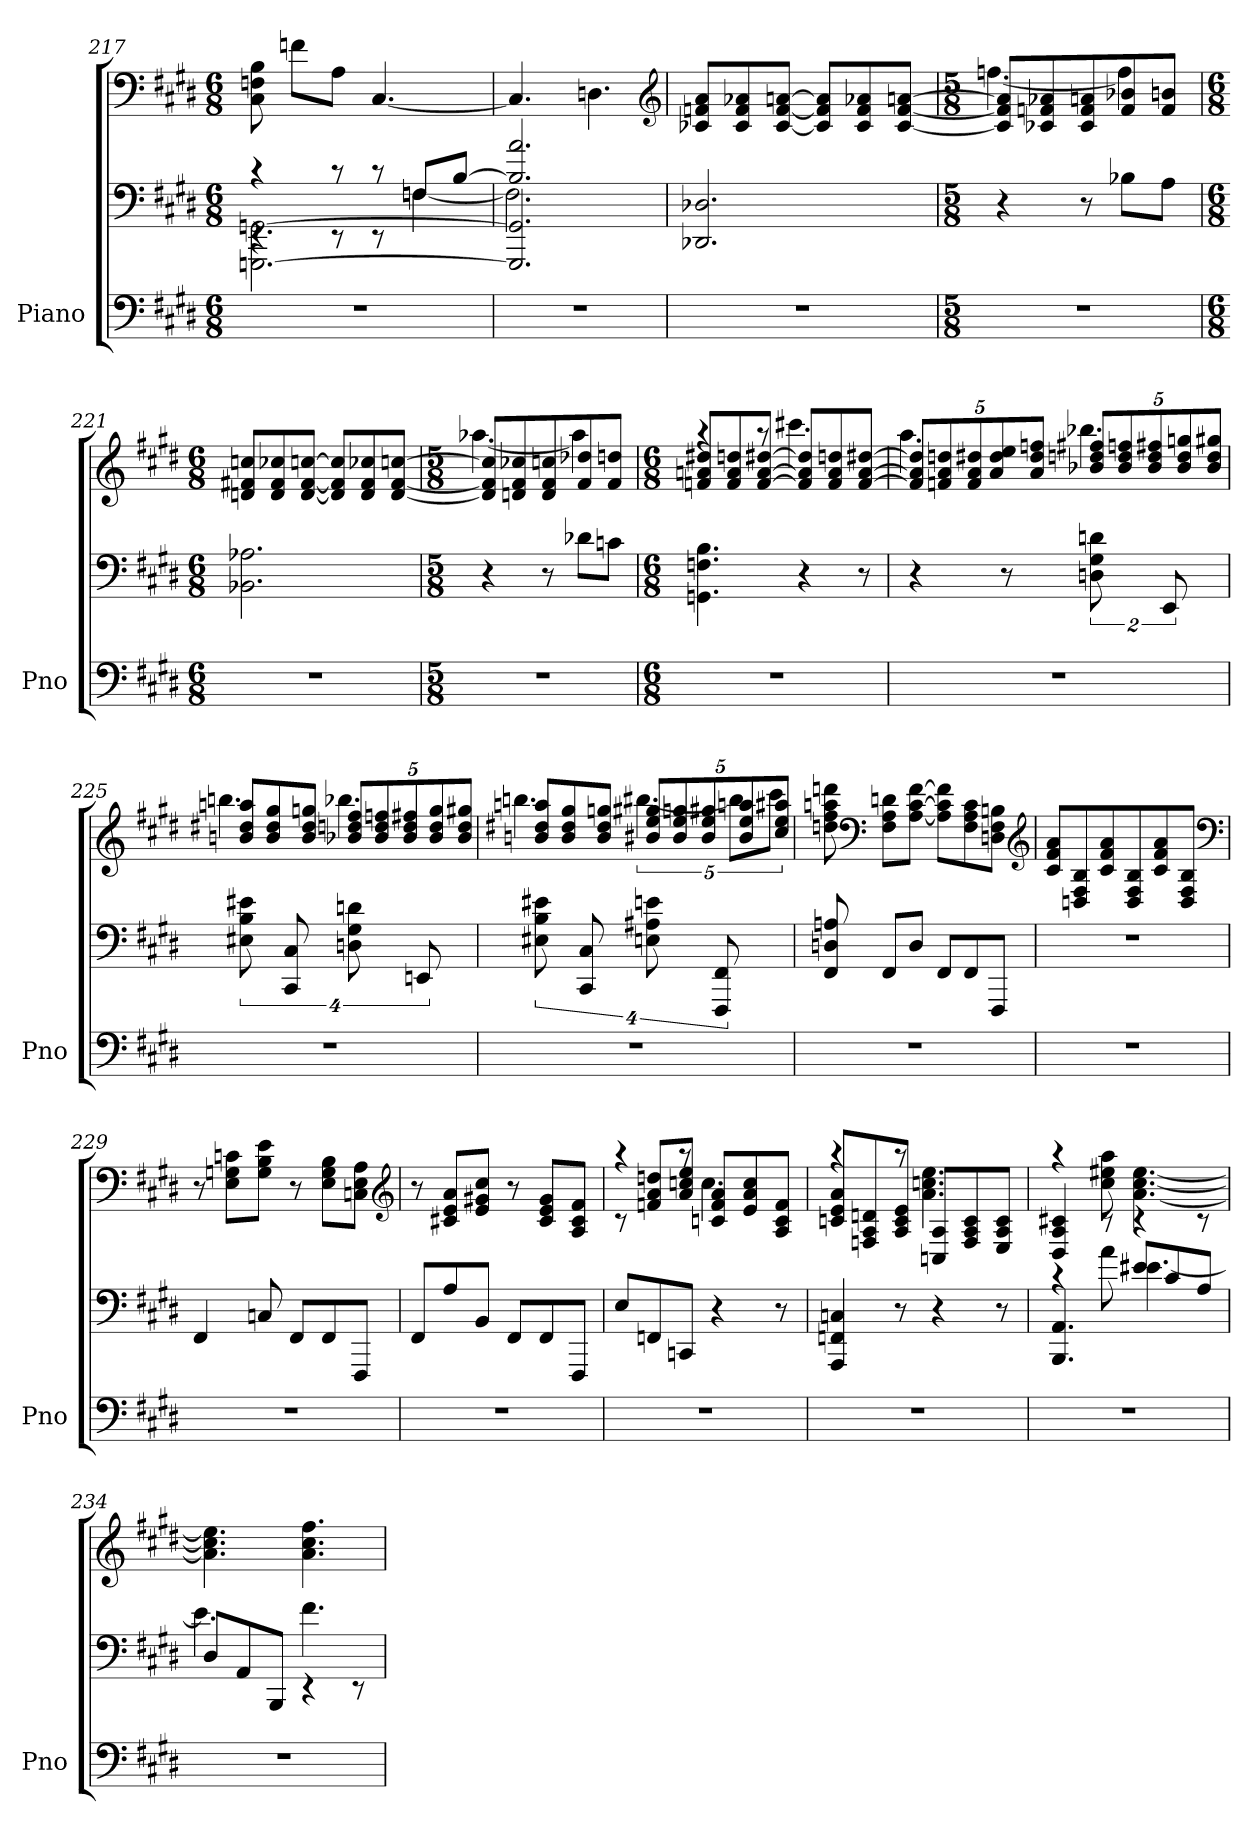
**kern	**kern	**kern
*part1	*part1	*part1
*staff3	*staff2	*staff1
*I"Piano	*	*
*I'Pno	*	*
*clefF4	*clefF4	*clefF4
*k[f#c#g#d#]	*k[f#c#g#d#]	*k[f#c#g#d#]
*M6/8	*M6/8	*M6/8
=217	=217	=217
*	*^	*
*	*	*^	*
2.r	[2.GGGn\ [2.GGn\	4rEE	4rc	8C# 8Fn 8B
.	.	.	.	8fnL
.	.	8rEE	8rc	8AJ
.	.	8rEE	8rc	[4.C#
.	.	[4Fn	8FnL	.
.	.	.	[8BJ	.
=218	=218	=218	=218	=218
2.r	2.GGG]/ 2.GG]/	2.F]	2.B] 2.a	4.C#]
.	.	.	.	4.Dn
*	*v	*v	*v	*
*	*	*clefG2
=219	=219	=219
2.r	2.DD-X 2.D-X	8c-X 8fn 8aL
.	.	8c- 8f 8a-X
.	.	[8c- [8f [8anJ
.	.	8c-] 8f] 8a]L
.	.	8c- 8f 8a-X
.	.	[8c- [8f [8anJ
=220	=220	=220
*M5/8	*M5/8	*M5/8
*	*	*^
3...r	4r	8c-] 8f] 8a]L	[4.ffn
.	.	8c-X 8fn 8a-X	.
.	8r	8c- 8f 8an	.
.	8B-XL	8f 8b-X	4ff]
.	8AJ	8f 8bnJ	.
*	*	*v	*v
=221	=221	=221
*M6/8	*M6/8	*M6/8
2.r	2.BB-X 2.A-X	8dn 8f#X 8ccnL
.	.	8d 8f# 8cc-X
.	.	[8d [8f# [8ccnJ
.	.	8d] 8f#] 8cc]L
.	.	8d 8f# 8cc-X
.	.	[8d [8f# [8ccnJ
=222	=222	=222
*M5/8	*M5/8	*M5/8
*	*	*^
3...r	4r	8d] 8f#] 8cc]L	[4.aa-X
.	.	8dn 8f# 8cc-X	.
.	8r	8d 8f# 8ccn	.
.	8d-XL	8f# 8dd-X	4aa-]
.	8cnJ	8f# 8ddnJ	.
=223	=223	=223	=223
*M6/8	*M6/8	*M6/8	*
2.r	4.GGn 4.Fn 4.B	8fn 8an 8dd#XL	4raa
.	.	8f 8a 8ddn	.
.	.	[8f [8a [8dd#XJ	8raa
.	4r	8f] 8a] 8dd#]L	4.ccc#X
.	.	8f 8a 8ddn	.
.	8r	[8f [8a [8dd#XJ	.
=224	=224	=224	=224
2.r	4r	40%3f] 40%3a] 40%3dd#]L	4.aa
.	.	40%3fn 40%3a 40%3ddn	.
.	.	40%3f 40%3a 40%3dd#X	.
.	.	40%3a 40%3dd# 40%3ee	.
.	8r	.	.
.	.	40%3a 40%3dd# 40%3ffnJ	.
.	16%3Dn 16%3G# 16%3dn	40%3b-X 40%3ddn 40%3ff#XL	4.bb-X
.	.	40%3b- 40%3dd 40%3ffn	.
.	.	40%3b- 40%3dd 40%3ff#X	.
.	16%3EE	.	.
.	.	40%3b- 40%3dd 40%3ggn	.
.	.	40%3b- 40%3dd 40%3gg#XJ	.
=225	=225	=225	=225
2.r	16%3E#X 16%3B 16%3e#X	8bn 8dd#X 8aanL	4.bbn
.	.	8b 8dd# 8gg#	.
.	16%3CC# 16%3C#	.	.
.	.	8b 8dd# 8ggnJ	.
.	16%3Dn 16%3G# 16%3dn	40%3b-X 40%3ddn 40%3ff#L	4.bb-X
.	.	40%3b- 40%3dd 40%3ffn	.
.	.	40%3b- 40%3dd 40%3ff#X	.
.	16%3EEn	.	.
.	.	40%3b- 40%3dd 40%3gg	.
.	.	40%3b- 40%3dd 40%3gg#XJ	.
=226	=226	=226	=226
2.r	16%3E#X 16%3B 16%3e#X	8bn 8dd#X 8aanL	4.bbn
.	.	8b 8dd# 8gg#	.
.	16%3CC# 16%3C#	.	.
.	.	8b 8dd# 8ggnJ	.
.	16%3En 16%3A#X 16%3en	40%3b#X 40%3ee 40%3gg#XL	[20%3.bb#X
.	.	40%3b# 40%3ee 40%3ggn	.
.	.	40%3b# 40%3ee 40%3gg#X	.
.	16%3FFF# 16%3FF#	.	.
.	.	40%3b# 40%3ee 40%3aan	40%3bb#L]
.	.	40%3cc# 40%3ee 40%3aa#XJ	40%3ccc#J
*	*	*v	*v
=227	=227	=227
2.r	8FF# 8Dn 8An	8ddn 8ff# 8aan 8dddn
*	*	*clefF4
.	8FF#L	8F# 8A 8dnL
.	8DJ	[8A [8c# [8f#J
.	8FF#L	8A] 8c#] 8f#]L
.	8FF#	8F# 8A 8c#
.	8FFF#J	8Dn 8F# 8BnJ
*	*	*clefG2
=228	=228	=228
2.r	2.r	8c# 8f# 8aL
.	.	8Dn 8F# 8B
.	.	8c# 8f# 8a
.	.	8D 8F# 8B
.	.	8c# 8f# 8a
.	.	8D 8F# 8BJ
*	*	*clefF4
=229	=229	=229
2.r	4FF#	8r
.	.	8E 8Gn 8cnL
.	8Cn	8G 8B 8eJ
.	8FF#L	8r
.	8FF#	8E 8G 8BL
.	8FFF#J	8Cn 8E 8AJ
*	*	*clefG2
=230	=230	=230
2.r	8FF#L	8r
.	8A	8c#X 8e 8aL
.	8BBJ	8e 8g#X 8cc#J
.	8FF#L	8r
.	8FF#	8c# 8e 8g#L
.	8FFF#J	8A 8c# 8f#J
=231	=231	=231
*	*	*^
2.r	8EL	8rc	4raa
.	8FFn	8fn 8a 8ddnL	.
.	8CCnJ	8a 8ccn 8eeJ	8raa
.	4r	8cn 8f 8aL	4.cc
.	.	8e 8a 8cc	.
.	8r	8A 8c 8fJ	.
=232	=232	=232	=232
2.r	4AAA 4FFn 4Cn	8cn 8e 8aL	4raa
.	.	8Fn 8A 8dn	.
.	8r	8A 8c 8eJ	8raa
.	4r	8Cn 8AL	4.a 4.ccn 4.ee
.	.	8F 8A 8c	.
.	8r	8E 8A 8cJ	.
=233	=233	=233	=233
*	*^	*	*
2.r	4.BBB 4.AA	4rc	4D# 4A 4c#X	4raa
.	.	8a	8rc	8cc# 8ee#X 8aa
.	8e#XL	[4.e#X	4rc	[4.a [4.cc# [4.ee#
.	8c#	.	.	.
.	8AJ	.	8rc	.
*	*	*	*v	*v
=234	=234	=234	=234
2.r	8D#L	4.e#]	4.a] 4.cc#] 4.ee#]
.	8AA	.	.
.	8BBBJ	.	.
.	4rEE	4.f#	4.a 4.cc# 4.ff#
.	8rEE	.	.
*	*v	*v	*
=	=	=
*-	*-	*-
